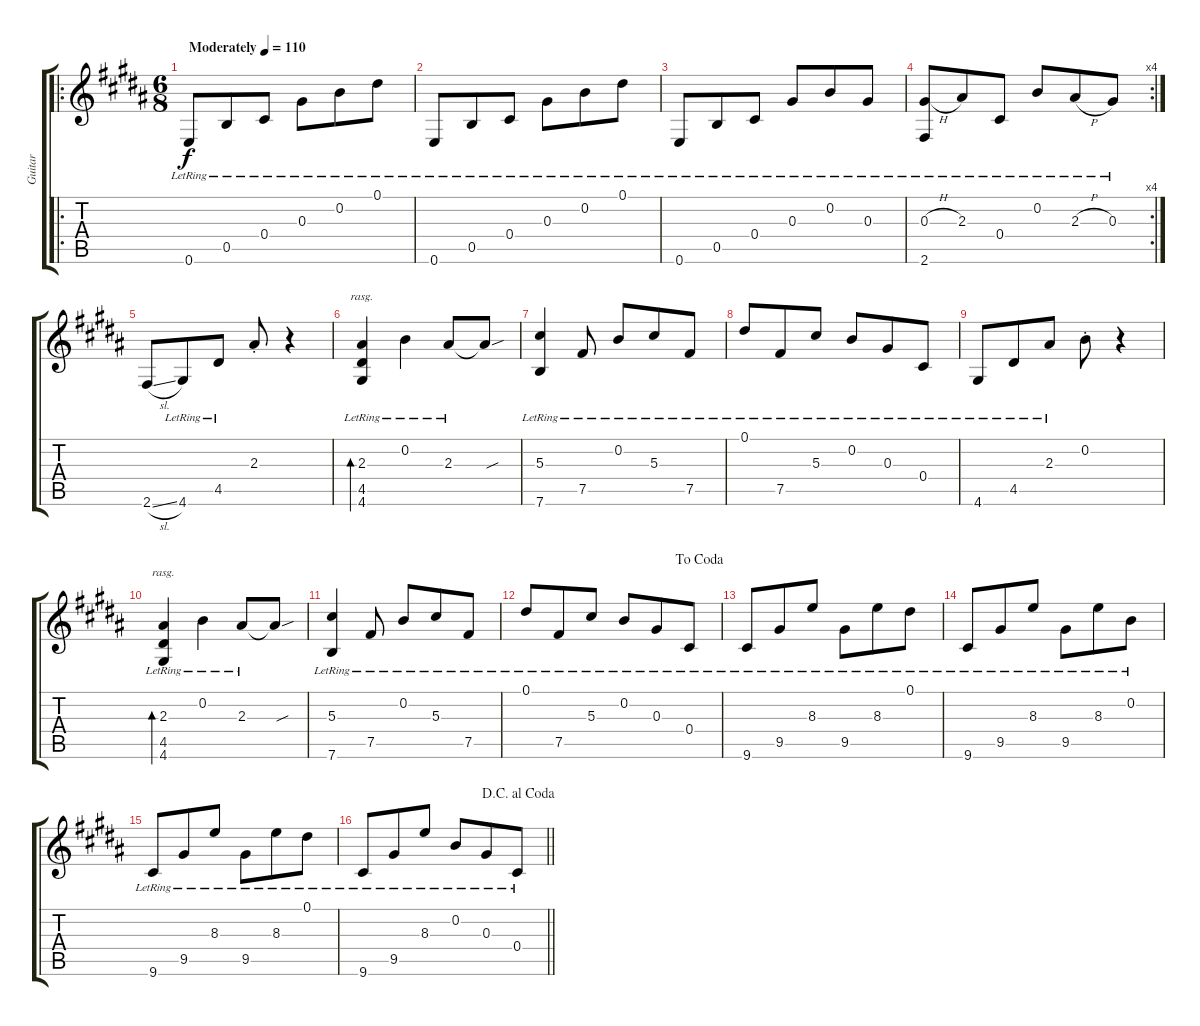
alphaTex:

\track ("Guitar" "Guitar") {instrument acousticguitarnylon}
\staff {score tabs}
\tuning (Eb4 B3 Ab3 Db3 B2 E2) {hide}
\ro
\ts (6 8)
\tempo (110 "Moderately")
\clef g2
\ks b
0.6{lr}.8{dy f instrument acousticguitarnylon} 0.5{lr}.8 0.4{lr}.8 0.3{lr}.8 0.2{lr}.8 0.1{lr}.8 |
0.6{lr}.8 0.5{lr}.8 0.4{lr}.8 0.3{lr}.8 0.2{lr}.8 0.1{lr}.8 |
0.6{lr}.8 0.5{lr}.8 0.4{lr}.8 0.3{lr}.8 0.2{lr}.8 0.3{lr}.8 |
\rc 4
(0.3{h lr} 2.6{lr}).8 2.3{lr}.8 0.4{lr}.8 0.2{lr}.8 2.3{h lr}.8 0.3{lr}.8 |
2.6{sl}.8 4.6{lr}.8 4.5{lr}.8 2.3{st}.8 r.4 |
(2.3{lr} 4.5{lr} 4.6{lr}).4{bd 60 rasg ii} 0.2{lr}.4 2.3{lr}.8 2.3{sou t}.8 |
(5.3{lr} 7.6{lr}).4 7.5{lr}.8 0.2{lr}.8 5.3{lr}.8 7.5{lr}.8 |
0.1{lr}.8 7.5{lr}.8 5.3{lr}.8 0.2{lr}.8 0.3{lr}.8 0.4{lr}.8 |
4.6{lr}.8 4.5{lr}.8 2.3{lr}.8 0.2{st}.8 r.4 |
(2.3{lr} 4.5{lr} 4.6{lr}).4{bd 60 rasg ii} 0.2{lr}.4 2.3{lr}.8 2.3{sou t}.8 |
(5.3{lr} 7.6{lr}).4 7.5{lr}.8 0.2{lr}.8 5.3{lr}.8 7.5{lr}.8 |
\jump dacoda
0.1{lr}.8 7.5{lr}.8 5.3{lr}.8 0.2{lr}.8 0.3{lr}.8 0.4{lr}.8 |
9.6{lr}.8 9.5{lr}.8 8.3{lr}.8 9.5{lr}.8 8.3{lr}.8 0.1{lr}.8 |
9.6{lr}.8 9.5{lr}.8 8.3{lr}.8 9.5{lr}.8 8.3{lr}.8 0.2{lr}.8 |
9.6{lr}.8 9.5{lr}.8 8.3{lr}.8 9.5{lr}.8 8.3{lr}.8 0.1{lr}.8 |
\jump dacapoalcoda
\barLineRight lightlight
9.6{lr}.8 9.5{lr}.8 8.3{lr}.8 0.2{lr}.8 0.3{lr}.8 0.4{lr}.8
